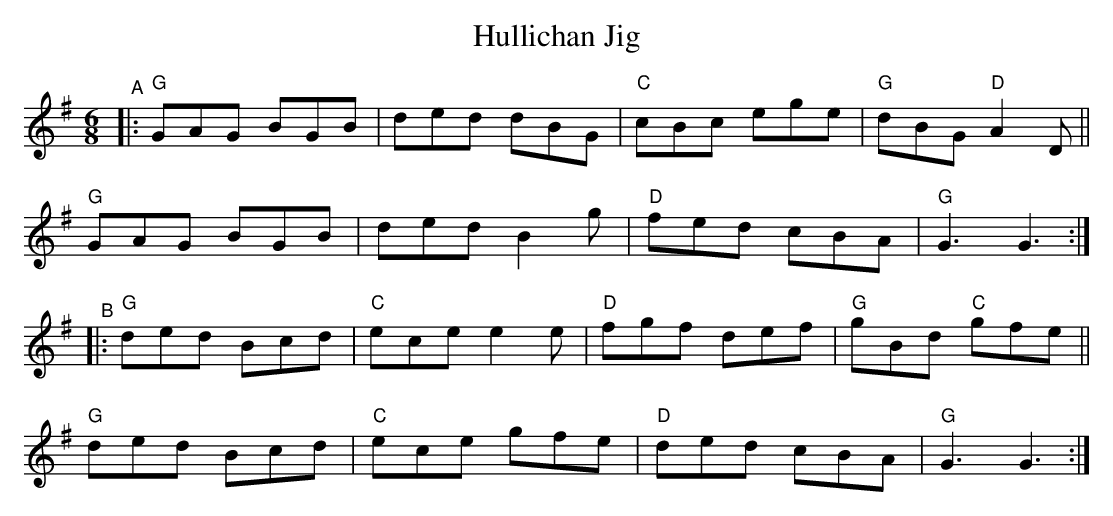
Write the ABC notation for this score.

X:1
T: Hullichan Jig
M: 6/8
K: G
"^A"|:\
"G"GAG BGB | ded dBG | "C"cBc ege | "G"dBG "D"A2D ||
"G"GAG BGB | ded B2g | "D"fed cBA | "G"G3 G3 :|
"^B"|:\
"G"ded Bcd | "C"ece e2e | "D"fgf def | "G"gBd "C"gfe ||
"G"ded Bcd | "C"ece gfe | "D"ded cBA | "G"G3 G3 :|
